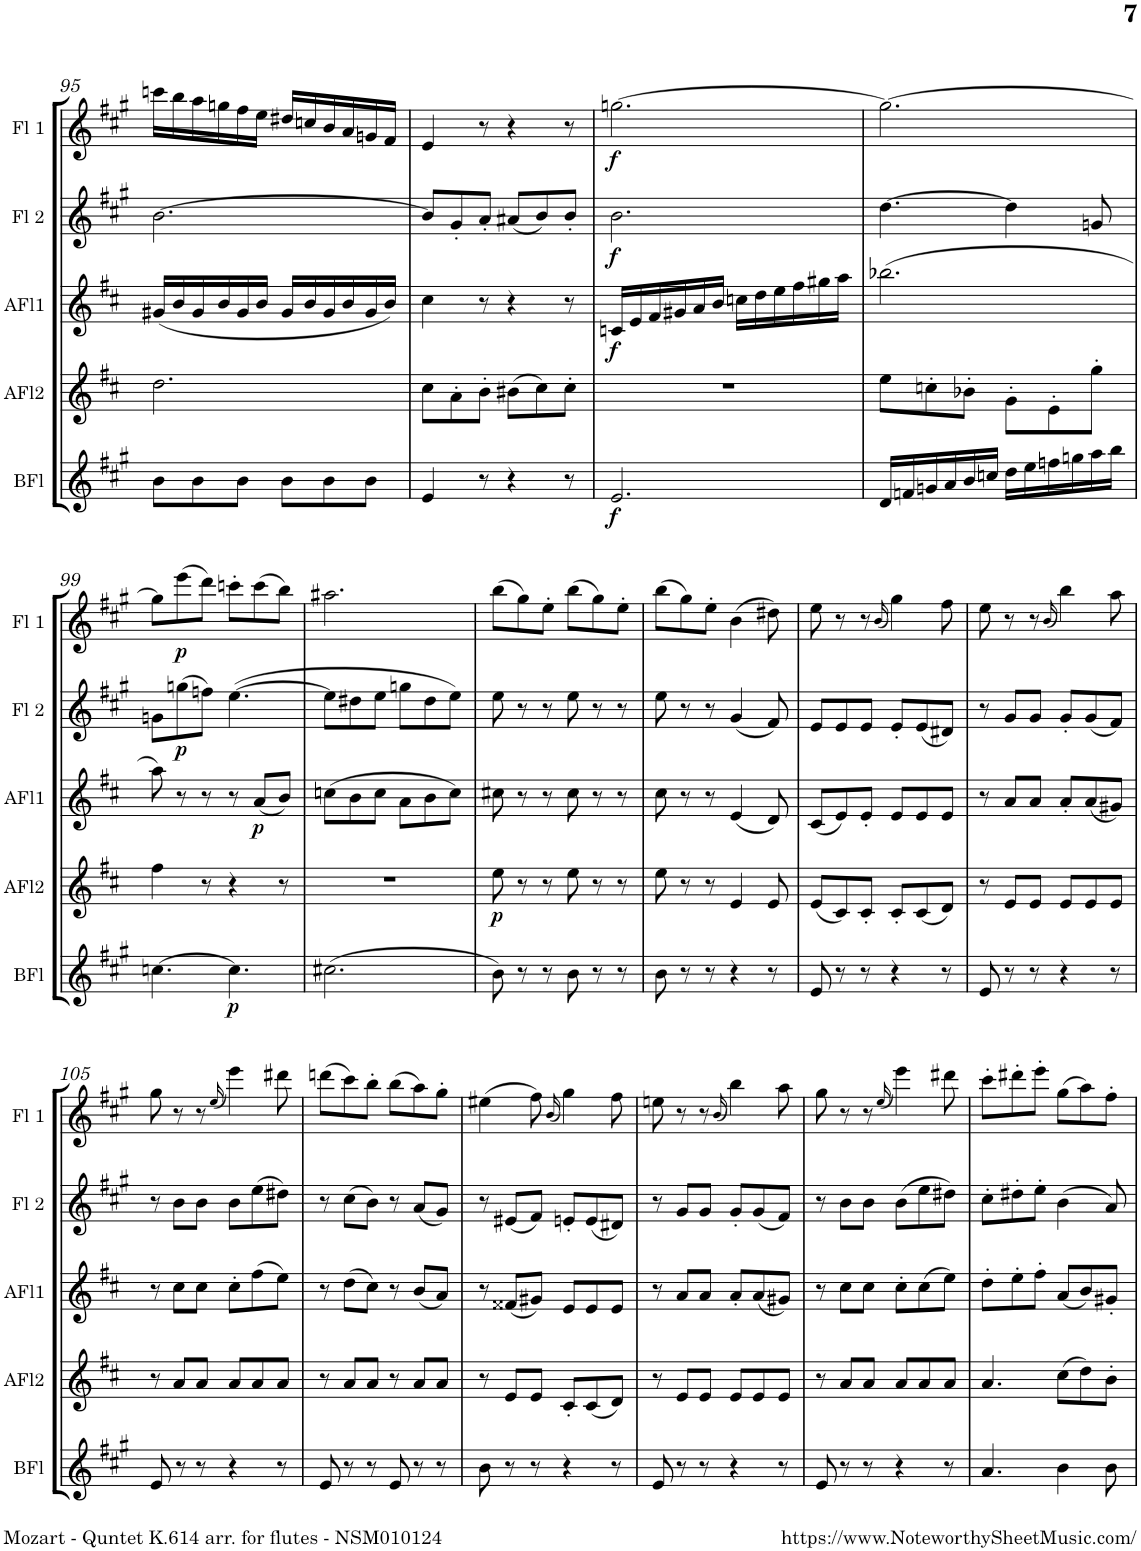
**kern	**dynam	**kern	**dynam	**kern	**dynam	**kern	**dynam	**kern	**dynam
*part5	*part5	*part4	*part4	*part3	*part3	*part2	*part2	*part1	*part1
*staff5	*staff5	*staff4	*staff4	*staff3	*staff3	*staff2	*staff2	*staff1	*staff1
*I"Bass Fl	*	*I"Alto Fl 2	*	*I"Alto Fl 1	*	*I"Flute 2	*	*I"Flute 1	*
*I'BFl	*	*I'AFl2	*	*I'AFl1	*	*I'Fl 2	*	*I'Fl 1	*
!!LO:PB:g=z
*clefG2	*	*clefG2	*	*clefG2	*	*clefG2	*	*clefG2	*
*Trd7c12	*	*Trd3c5	*	*Trd3c5	*	*	*	*	*
*k[f#c#g#]	*	*k[f#c#]	*	*k[f#c#]	*	*k[f#c#g#]	*	*k[f#c#g#]	*
*M6/8	*	*M6/8	*	*M6/8	*	*M6/8	*	*M6/8	*
=95	=95	=95	=95	=95	=95	=95	=95	=95	=95
8b\L	.	2.dd\	.	(16g#X/LL	.	[2.b\	.	16cccn\LL	.
.	.	.	.	16b/	.	.	.	16bb\	.
8b\	.	.	.	16g#/	.	.	.	16aa\	.
.	.	.	.	16b/	.	.	.	16ggn\	.
8b\J	.	.	.	16g#/	.	.	.	16ff#\	.
.	.	.	.	16b/JJ	.	.	.	16ee\JJ	.
8b\L	.	.	.	16g#/LL	.	.	.	16dd#X/LL	.
.	.	.	.	16b/	.	.	.	16ccn/	.
8b\	.	.	.	16g#/	.	.	.	16b/	.
.	.	.	.	16b/	.	.	.	16a/	.
8b\J	.	.	.	16g#/	.	.	.	16gn/	.
.	.	.	.	16b/JJ)	.	.	.	16f#/JJ	.
=96	=96	=96	=96	=96	=96	=96	=96	=96	=96
4e/	.	8cc#\L	.	4cc#\	.	8b/L]	.	4e/	.
.	.	8a'\	.	.	.	8g#'/	.	.	.
8r	.	8b'\J	.	8r	.	8a'/J	.	8r	.
4r	.	(8b#X\L	.	4r	.	(8a#X/L	.	4r	.
.	.	8cc#\)	.	.	.	8b/)	.	.	.
8r	.	8cc#'\J	.	8r	.	8b'/J	.	8r	.
=97	=97	=97	=97	=97	=97	=97	=97	=97	=97
!	!LO:DY:b	!	!	!	!LO:DY:b	!	!LO:DY:b	!	!LO:DY:b
2.e/	f	2.r	.	16cn/LL	f	2.b\	f	[2.ggn\	f
.	.	.	.	16e/	.	.	.	.	.
.	.	.	.	16f#/	.	.	.	.	.
.	.	.	.	16g#X/	.	.	.	.	.
.	.	.	.	16a/	.	.	.	.	.
.	.	.	.	16b/JJ	.	.	.	.	.
.	.	.	.	16ccn\LL	.	.	.	.	.
.	.	.	.	16dd\	.	.	.	.	.
.	.	.	.	16ee\	.	.	.	.	.
.	.	.	.	16ff#\	.	.	.	.	.
.	.	.	.	16gg#X\	.	.	.	.	.
.	.	.	.	16aa\JJ	.	.	.	.	.
=98	=98	=98	=98	=98	=98	=98	=98	=98	=98
16d/LL	.	8ee\L	.	(2.bb-X\	.	[4.dd\	.	2.gg\_	.
16fn/	.	.	.	.	.	.	.	.	.
16gn/	.	8ccn'\	.	.	.	.	.	.	.
16a/	.	.	.	.	.	.	.	.	.
16b/	.	8b-X'\J	.	.	.	.	.	.	.
16ccn/JJ	.	.	.	.	.	.	.	.	.
16dd\LL	.	8g'\L	.	.	.	4dd\]	.	.	.
16ee\	.	.	.	.	.	.	.	.	.
16ffn\	.	8e'\	.	.	.	.	.	.	.
16ggn\	.	.	.	.	.	.	.	.	.
16aa\	.	8gg'\J	.	.	.	8gn/	.	.	.
16bb\JJ	.	.	.	.	.	.	.	.	.
!!LO:LB:g=z
=99	=99	=99	=99	=99	=99	=99	=99	=99	=99
[4.ccn\	.	4ff#\	.	8aa\)	.	8gn\L	.	8gg\L]	.
!	!	!	!	!	!	!	!LO:DY:b	!	!LO:DY:b
.	.	.	.	8r	.	(8ggn\	p	(8eee\	p
.	.	8r	.	8r	.	8ffn\J)	.	8ddd\J)	.
!	!LO:DY:b	!	!	!	!	!	!	!	!
4.cc\]	p	4r	.	8r	.	([4.ee\	.	8cccn'\L	.
!	!	!	!	!	!LO:DY:b	!	!	!	!
.	.	.	.	(8a/L	p	.	.	(8ccc\	.
.	.	8r	.	8b/J)	.	.	.	8bb\J)	.
=100	=100	=100	=100	=100	=100	=100	=100	=100	=100
(2.cc#X\	.	2.r	.	(8ccn\L	.	8ee\L]	.	2.aa#X\	.
.	.	.	.	8b\	.	8dd#X\	.	.	.
.	.	.	.	8cc\J	.	8ee\J	.	.	.
.	.	.	.	8a\L	.	8ggn\L	.	.	.
.	.	.	.	8b\	.	8dd#\	.	.	.
.	.	.	.	8cc\J)	.	8ee\J)	.	.	.
=101	=101	=101	=101	=101	=101	=101	=101	=101	=101
!	!	!	!LO:DY:b	!	!	!	!	!	!
8b\)	.	8ee\	p	8cc#X\	.	8ee\	.	(8bb\L	.
8r	.	8r	.	8r	.	8r	.	8gg#\)	.
8r	.	8r	.	8r	.	8r	.	8ee'\J	.
8b\	.	8ee\	.	8cc#\	.	8ee\	.	(8bb\L	.
8r	.	8r	.	8r	.	8r	.	8gg#\)	.
8r	.	8r	.	8r	.	8r	.	8ee'\J	.
=102	=102	=102	=102	=102	=102	=102	=102	=102	=102
8b\	.	8ee\	.	8cc#\	.	8ee\	.	(8bb\L	.
8r	.	8r	.	8r	.	8r	.	8gg#\)	.
8r	.	8r	.	8r	.	8r	.	8ee'\J	.
4r	.	4e/	.	(4e/	.	(4g#/	.	(4b\	.
8r	.	8e/	.	8d/)	.	8f#/)	.	8dd#X\)	.
=103	=103	=103	=103	=103	=103	=103	=103	=103	=103
8e/	.	(8e/L	.	(8c#/L	.	8e/L	.	8ee\	.
8r	.	8c#/)	.	8e/)	.	8e/	.	8r	.
8r	.	8c#'/J	.	8e'/J	.	8e/J	.	8r	.
.	.	.	.	.	.	.	.	(16qb/	.
4r	.	8c#'/L	.	8e/L	.	8e'/L	.	4gg#\)	.
.	.	(8c#/	.	8e/	.	(8e/	.	.	.
8r	.	8d/J)	.	8e/J	.	8d#X/J)	.	8ff#\	.
=104	=104	=104	=104	=104	=104	=104	=104	=104	=104
8e/	.	8r	.	8r	.	8r	.	8ee\	.
8r	.	8e/L	.	8a/L	.	8g#/L	.	8r	.
8r	.	8e/J	.	8a/J	.	8g#/J	.	8r	.
.	.	.	.	.	.	.	.	(16qb/	.
4r	.	8e/L	.	8a'/L	.	8g#'/L	.	4bb\)	.
.	.	8e/	.	(8a/	.	(8g#/	.	.	.
8r	.	8e/J	.	8g#X/J)	.	8f#/J)	.	8aa\	.
!!LO:LB:g=z
=105	=105	=105	=105	=105	=105	=105	=105	=105	=105
8e/	.	8r	.	8r	.	8r	.	8gg#\	.
8r	.	8a/L	.	8cc#\L	.	8b\L	.	8r	.
8r	.	8a/J	.	8cc#\J	.	8b\J	.	8r	.
.	.	.	.	.	.	.	.	(16qee/	.
4r	.	8a/L	.	8cc#'\L	.	8b\L	.	4eee\)	.
.	.	8a/	.	(8ff#\	.	(8ee\	.	.	.
8r	.	8a/J	.	8ee\J)	.	8dd#X\J)	.	8ddd#X\	.
=106	=106	=106	=106	=106	=106	=106	=106	=106	=106
8e/	.	8r	.	8r	.	8r	.	(8dddn\L	.
8r	.	8a/L	.	(8dd\L	.	(8cc#\L	.	8ccc#\)	.
8r	.	8a/J	.	8cc#\J)	.	8b\J)	.	8bb'\J	.
8e/	.	8r	.	8r	.	8r	.	(8bb\L	.
8r	.	8a/L	.	(8b/L	.	(8a/L	.	8aa\)	.
8r	.	8a/J	.	8a/J)	.	8g#/J)	.	8gg#'\J	.
=107	=107	=107	=107	=107	=107	=107	=107	=107	=107
8b\	.	8r	.	8r	.	8r	.	(4ee#X\	.
8r	.	8e/L	.	(8f##X/L	.	(8e#X/L	.	.	.
8r	.	8e/J	.	8g#X/J)	.	8f#/J)	.	8ff#\)	.
.	.	.	.	.	.	.	.	(16qb/	.
4r	.	8c#'/L	.	8e/L	.	8en'/L	.	4gg#\)	.
.	.	(8c#/	.	8e/	.	(8e/	.	.	.
8r	.	8d/J)	.	8e/J	.	8d#X/J)	.	8ff#\	.
=108	=108	=108	=108	=108	=108	=108	=108	=108	=108
8e/	.	8r	.	8r	.	8r	.	8een\	.
8r	.	8e/L	.	8a/L	.	8g#/L	.	8r	.
8r	.	8e/J	.	8a/J	.	8g#/J	.	8r	.
.	.	.	.	.	.	.	.	(16qb/	.
4r	.	8e/L	.	8a'/L	.	8g#'/L	.	4bb\)	.
.	.	8e/	.	(8a/	.	(8g#/	.	.	.
8r	.	8e/J	.	8g#X/J)	.	8f#/J)	.	8aa\	.
=109	=109	=109	=109	=109	=109	=109	=109	=109	=109
8e/	.	8r	.	8r	.	8r	.	8gg#\	.
8r	.	8a/L	.	8cc#\L	.	8b\L	.	8r	.
8r	.	8a/J	.	8cc#\J	.	8b\J	.	8r	.
.	.	.	.	.	.	.	.	(16qee/	.
4r	.	8a/L	.	8cc#'\L	.	(8b\L	.	4eee\)	.
.	.	8a/	.	(8cc#\	.	8ee\	.	.	.
8r	.	8a/J	.	8ee\J)	.	8dd#X\J)	.	8ddd#X\	.
=110	=110	=110	=110	=110	=110	=110	=110	=110	=110
4.a/	.	4.a/	.	8dd'\L	.	8cc#'\L	.	8ccc#'\L	.
.	.	.	.	8ee'\	.	8dd#X'\	.	8ddd#X'\	.
.	.	.	.	8ff#'\J	.	8ee'\J	.	8eee'\J	.
4b\	.	(8cc#\L	.	(8a/L	.	(4b\	.	(8gg#\L	.
.	.	8dd\)	.	8b/)	.	.	.	8aa\)	.
8b\	.	8b'\J	.	8g#X'/J	.	8a/)	.	8ff#'\J	.
=	=	=	=	=	=	=	=	=	=
*-	*-	*-	*-	*-	*-	*-	*-	*-	*-
